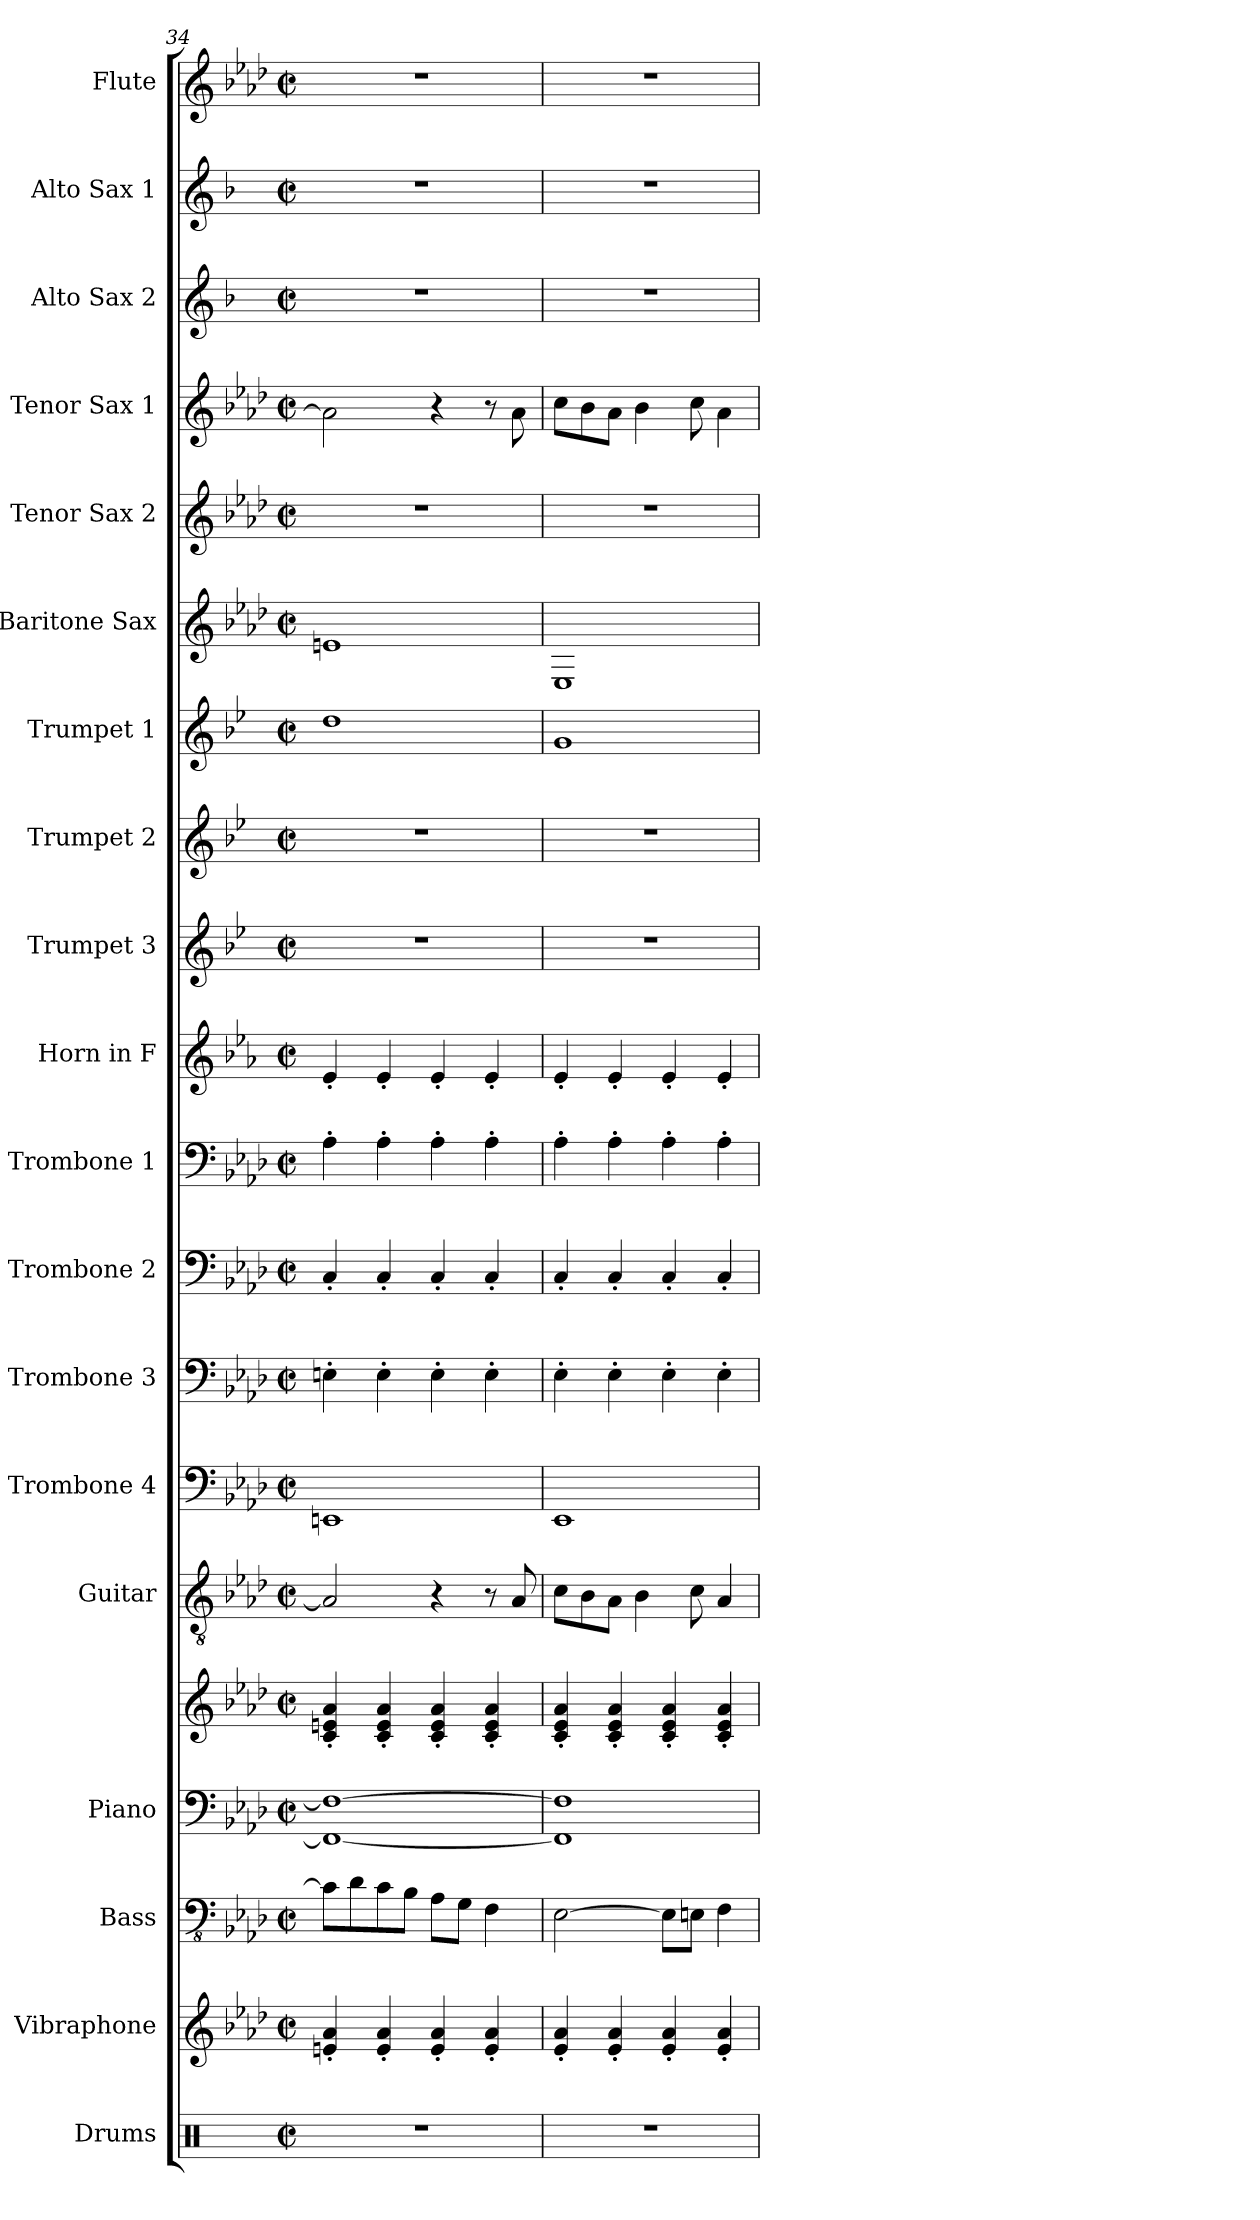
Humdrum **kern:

**kern	**kern	**kern	**kern	**kern	**kern	**kern	**kern	**kern	**kern	**kern	**kern	**kern	**kern	**kern	**kern	**kern	**kern	**kern	**kern
*part19	*part18	*part17	*part16	*part16	*part15	*part14	*part13	*part12	*part11	*part10	*part9	*part8	*part7	*part6	*part5	*part4	*part3	*part2	*part1
*staff20	*staff19	*staff18	*staff17	*staff16	*staff15	*staff14	*staff13	*staff12	*staff11	*staff10	*staff9	*staff8	*staff7	*staff6	*staff5	*staff4	*staff3	*staff2	*staff1
*I"Drums	*I"Vibraphone	*I"Bass	*I"Piano	*	*I"Guitar	*I"Trombone 4	*I"Trombone 3	*I"Trombone 2	*I"Trombone 1	*I"Horn in F	*I"Trumpet 3	*I"Trumpet 2	*I"Trumpet 1	*I"Baritone Sax	*I"Tenor Sax 2	*I"Tenor Sax 1	*I"Alto Sax 2	*I"Alto Sax 1	*I"Flute
*I'Drums	*I'Vib.	*I'Bass	*I'Piano	*	*I'Gtr.	*I'Tbn. 4	*I'Tbn. 3	*I'Tbn. 2	*I'Tbn. 1	*	*I'Tpt. 3	*I'Tpt. 2	*I'Tpt. 1	*I'Bari	*I'Tenor 2	*I'Tenor 1	*I'Alto 2	*I'Alto 1	*I'Fl.
*clefX	*clefG2	*clefFv4	*clefF4	*clefG2	*clefGv2	*clefF4	*clefF4	*clefF4	*clefF4	*clefG2	*clefG2	*clefG2	*clefG2	*clefG2	*clefG2	*clefG2	*clefG2	*clefG2	*clefG2
*	*	*	*	*	*	*	*	*	*	*ITrd4c7	*ITrd1c2	*ITrd1c2	*ITrd1c2	*ITrd12c21	*ITrd8c14	*ITrd8c14	*ITrd5c9	*ITrd5c9	*
*k[]	*k[b-e-a-d-]	*k[b-e-a-d-]	*k[b-e-a-d-]	*k[b-e-a-d-]	*k[b-e-a-d-]	*k[b-e-a-d-]	*k[b-e-a-d-]	*k[b-e-a-d-]	*k[b-e-a-d-]	*k[b-e-a-d-]	*k[b-e-a-d-]	*k[b-e-a-d-]	*k[b-e-a-d-]	*k[b-e-a-d-]	*k[b-e-a-d-]	*k[b-e-a-d-]	*k[b-e-a-d-]	*k[b-e-a-d-]	*k[b-e-a-d-]
*M2/2	*M2/2	*M2/2	*M2/2	*M2/2	*M2/2	*M2/2	*M2/2	*M2/2	*M2/2	*M2/2	*M2/2	*M2/2	*M2/2	*M2/2	*M2/2	*M2/2	*M2/2	*M2/2	*M2/2
*met(c|)	*met(c|)	*met(c|)	*met(c|)	*met(c|)	*met(c|)	*met(c|)	*met(c|)	*met(c|)	*met(c|)	*met(c|)	*met(c|)	*met(c|)	*met(c|)	*met(c|)	*met(c|)	*met(c|)	*met(c|)	*met(c|)	*met(c|)
=34	=34	=34	=34	=34	=34	=34	=34	=34	=34	=34	=34	=34	=34	=34	=34	=34	=34	=34	=34
1r	4en/' 4a-/'	8C\L]	1FF_ 1F_	4c/' 4en/' 4a-/'	2A-/]	1EEn	4En'\	4C'/	4A-'\	4A-'/	1r	1r	1cc	1En	1r	2A-\]	1r	1r	1r
.	.	8D-\	.	.	.	.	.	.	.	.	.	.	.	.	.	.	.	.	.
.	4e/' 4a-/'	8C\	.	4c/' 4e/' 4a-/'	.	.	4E'\	4C'/	4A-'\	4A-'/	.	.	.	.	.	.	.	.	.
.	.	8BB-\J	.	.	.	.	.	.	.	.	.	.	.	.	.	.	.	.	.
.	4e/' 4a-/'	8AA-\L	.	4c/' 4e/' 4a-/'	4r	.	4E'\	4C'/	4A-'\	4A-'/	.	.	.	.	.	4r	.	.	.
.	.	8GG\J	.	.	.	.	.	.	.	.	.	.	.	.	.	.	.	.	.
.	4e/' 4a-/'	4FF\	.	4c/' 4e/' 4a-/'	8r	.	4E'\	4C'/	4A-'\	4A-'/	.	.	.	.	.	8r	.	.	.
.	.	.	.	.	8A-/	.	.	.	.	.	.	.	.	.	.	8A-\	.	.	.
=35	=35	=35	=35	=35	=35	=35	=35	=35	=35	=35	=35	=35	=35	=35	=35	=35	=35	=35	=35
1r	4e-/' 4a-/'	[2EE-\	1FF] 1F]	4c/' 4e-/' 4a-/'	8c\L	1EE-	4E-'\	4C'/	4A-'\	4A-'/	1r	1r	1f	1EE-	1r	8c\L	1r	1r	1r
.	.	.	.	.	8B-\	.	.	.	.	.	.	.	.	.	.	8B-\	.	.	.
.	4e-/' 4a-/'	.	.	4c/' 4e-/' 4a-/'	8A-\J	.	4E-'\	4C'/	4A-'\	4A-'/	.	.	.	.	.	8A-\J	.	.	.
.	.	.	.	.	4B-\	.	.	.	.	.	.	.	.	.	.	4B-\	.	.	.
.	4e-/' 4a-/'	8EE-\L]	.	4c/' 4e-/' 4a-/'	.	.	4E-'\	4C'/	4A-'\	4A-'/	.	.	.	.	.	.	.	.	.
.	.	8EEn\J	.	.	8c\	.	.	.	.	.	.	.	.	.	.	8c\	.	.	.
.	4e-/' 4a-/'	4FF\	.	4c/' 4e-/' 4a-/'	4A-/	.	4E-'\	4C'/	4A-'\	4A-'/	.	.	.	.	.	4A-\	.	.	.
=	=	=	=	=	=	=	=	=	=	=	=	=	=	=	=	=	=	=	=
*-	*-	*-	*-	*-	*-	*-	*-	*-	*-	*-	*-	*-	*-	*-	*-	*-	*-	*-	*-
